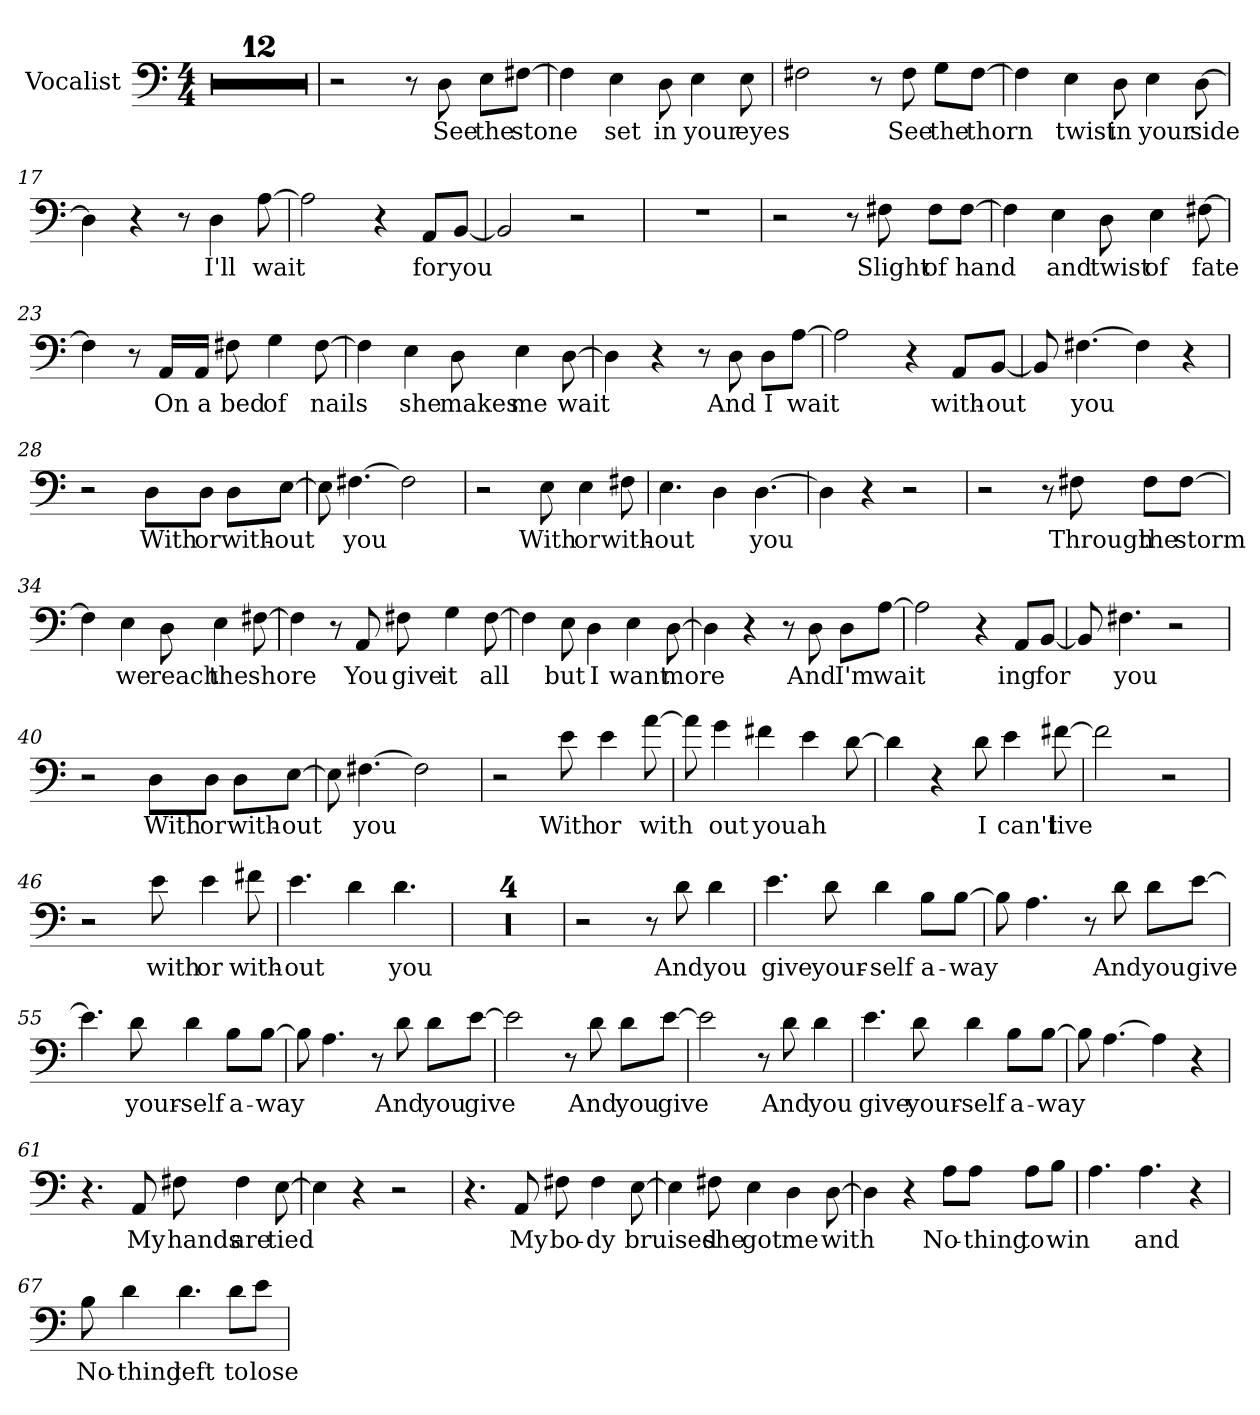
**kern	**text
*part1	*part1
*staff1	*staff1
*I"Vocalist	*
*clefF4	*
*M4/4	*
=1	=1
*clefF4	*
*M4/4	*
1r	.
=2	=2
1r	.
=3	=3
1r	.
=4	=4
1r	.
=5	=5
1r	.
=6	=6
1r	.
=7	=7
1r	.
=8	=8
1r	.
=9	=9
1r	.
=10	=10
1r	.
=11	=11
1r	.
=12	=12
1r	.
=13	=13
2r	.
8r	.
8D	See
8E\L	the
[8F#X\J	stone
=14	=14
4F#]	_
4E	set
8D	in
4E	your
8E	eyes
=15	=15
2F#X	_
8r	.
8F#	See
8G\L	the
[8F#\J	thorn
=16	=16
4F#]	_
4E	twist
8D	in
4E	your
[8D	side
=17	=17
4D]	_
4r	.
8r	.
4D	I'll
[8A	wait
=18	=18
2A]	_
4r	.
8AA/L	for
[8BB/J	you
=19	=19
2BB]	_
2r	.
=20	=20
1r	.
=21	=21
2r	.
8r	.
8F#X	Slight
8F#\L	of
[8F#\J	hand
=22	=22
4F#]	_
4E	and
8D	twist
4E	of
[8F#X	fate
=23	=23
4F#]	_
8r	.
16AA/LL	On
16AA/JJ	a
8F#X	bed
4G	of
[8F#	nails
=24	=24
4F#]	_
4E	she
8D	makes
4E	me
[8D	wait
=25	=25
4D]	_
4r	.
8r	.
8D	And
8D\L	I
[8A\J	wait
=26	=26
2A]	_
4r	.
8AA/L	with-
[8BB/J	-out
=27	=27
8BB]	_
[4.F#X	you
4F#]	_
4r	.
=28	=28
2r	.
8D\L	With
8D\J	or
8D\L	with-
[8E\J	-out
=29	=29
8E]	_
[4.F#X	you
2F#]	_
=30	=30
2r	.
8E	With
4E	or
8F#X	with-
=31	=31
4.E	-out
4D	_
[4.D	you
=32	=32
4D]	_
4r	.
2r	.
=33	=33
2r	.
8r	.
8F#X	Through
8F#\L	the
[8F#\J	storm
=34	=34
4F#]	_
4E	we
8D	reach
4E	the
[8F#X	shore
=35	=35
4F#]	_
8r	.
8AA	You
8F#X	give
4G	it
[8F#	all
=36	=36
4F#]	_
8E	but
4D	I
4E	want
[8D	more
=37	=37
4D]	_
4r	.
8r	.
8D	And
8D\L	I'm
[8A\J	wait-
=38	=38
2A]	_
4r	.
8AA/L	-ing
[8BB/J	for
=39	=39
8BB]	_
4.F#X	you
2r	.
=40	=40
2r	.
8D\L	With
8D\J	or
8D\L	with-
[8E\J	-out
=41	=41
8E]	_
[4.F#X	you
2F#]	_
=42	=42
2r	.
8e	With
4e	or
[8a	with-
=43	=43
8a]	_
4g	-out
4f#X	you
4e	ah
[8d	_
=44	=44
4d]	_
4r	.
8d	I
4e	can't
[8f#X	live
=45	=45
2f#]	_
2r	.
=46	=46
2r	.
8e	with
4e	or
8f#X	with-
=47	=47
4.e	-out
4d	_
4.d	you
=48	=48
1r	.
=49	=49
1r	.
=50	=50
1r	.
=51	=51
1r	.
=52	=52
2r	.
8r	.
8d	And
4d	you
=53	=53
4.e	give
8d	your-
4d	-self
8B\L	a-
[8B\J	-way
=54	=54
8B]	_
4.A	_
8r	.
8d	And
8d\L	you
[8e\J	give
=55	=55
4.e]	_
8d	your-
4d	-self
8B\L	a-
[8B\J	-way
=56	=56
8B]	_
4.A	_
8r	.
8d	And
8d\L	you
[8e\J	give
=57	=57
2e]	_
8r	.
8d	And
8d\L	you
[8e\J	give
=58	=58
2e]	_
8r	.
8d	And
4d	you
=59	=59
4.e	give
8d	your-
4d	-self
8B\L	a-
[8B\J	-way
=60	=60
8B]	_
[4.A	_
4A]	_
4r	.
=61	=61
4.r	.
8AA	My
8F#X	hands
4F#	are
[8E	tied
=62	=62
4E]	_
4r	.
2r	.
=63	=63
4.r	.
8AA	My
8F#X	bo-
4F#	-dy
[8E	bruised
=64	=64
4E]	_
8F#X	she
4E	got
4D	me
[8D	with
=65	=65
4D]	_
4r	.
8A\L	No-
8A\J	-thing
8A\L	to
8B\J	win
=66	=66
4.A	_
4.A	and
4r	.
=67	=67
8B	No-
4d	-thing
4.d	left
8d\L	to
8e\J	lose
=	=
*-	*-
